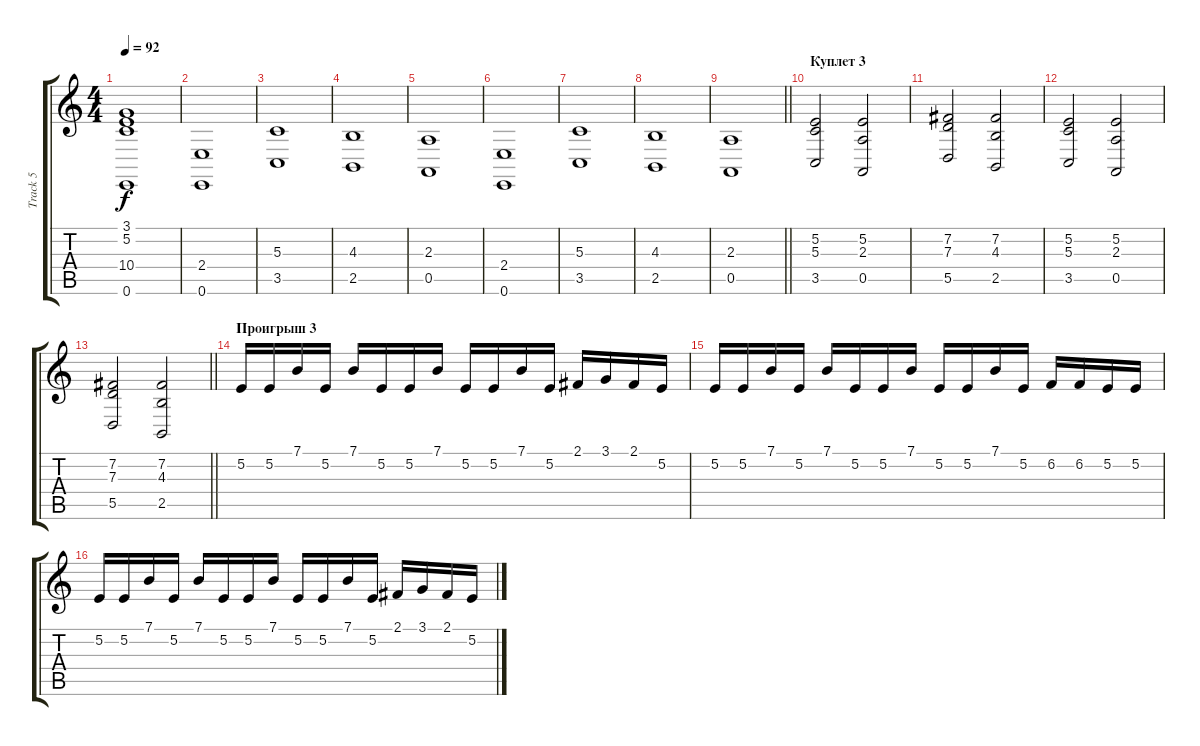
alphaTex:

\track ("Track 5" "Track 5") {instrument stringensemble1}
\staff {score tabs}
\tuning (E4 B3 G3 D3 A2 E2) {hide}
\ts (4 4)
\tempo 92
\clef g2
\ks c
(3.1 5.2 10.4 0.6).1{dy f} |
(2.4 0.6).1 |
(5.3 3.5).1 |
(4.3 2.5).1 |
(2.3 0.5).1 |
(2.4 0.6).1 |
(5.3 3.5).1 |
(4.3 2.5).1 |
\barLineRight lightlight
(2.3 0.5).1 |
\section ("" "Куплет 3")
(5.2 5.3 3.5).2 (5.2 2.3 0.5).2 |
(7.2 7.3 5.5).2 (7.2 4.3 2.5).2 |
(5.2 5.3 3.5).2 (5.2 2.3 0.5).2 |
\barLineRight lightlight
(7.2 7.3 5.5).2 (7.2 4.3 2.5).2 |
\section ("" "Проигрыш 3")
5.2.16 5.2.16 7.1.16 5.2.16 7.1.16 5.2.16 5.2.16 7.1.16 5.2.16 5.2.16 7.1.16 5.2.16 2.1.16 3.1.16 2.1.16 5.2.16 |
5.2.16 5.2.16 7.1.16 5.2.16 7.1.16 5.2.16 5.2.16 7.1.16 5.2.16 5.2.16 7.1.16 5.2.16 6.2.16 6.2.16 5.2.16 5.2.16 |
5.2.16 5.2.16 7.1.16 5.2.16 7.1.16 5.2.16 5.2.16 7.1.16 5.2.16 5.2.16 7.1.16 5.2.16 2.1.16 3.1.16 2.1.16 5.2.16
